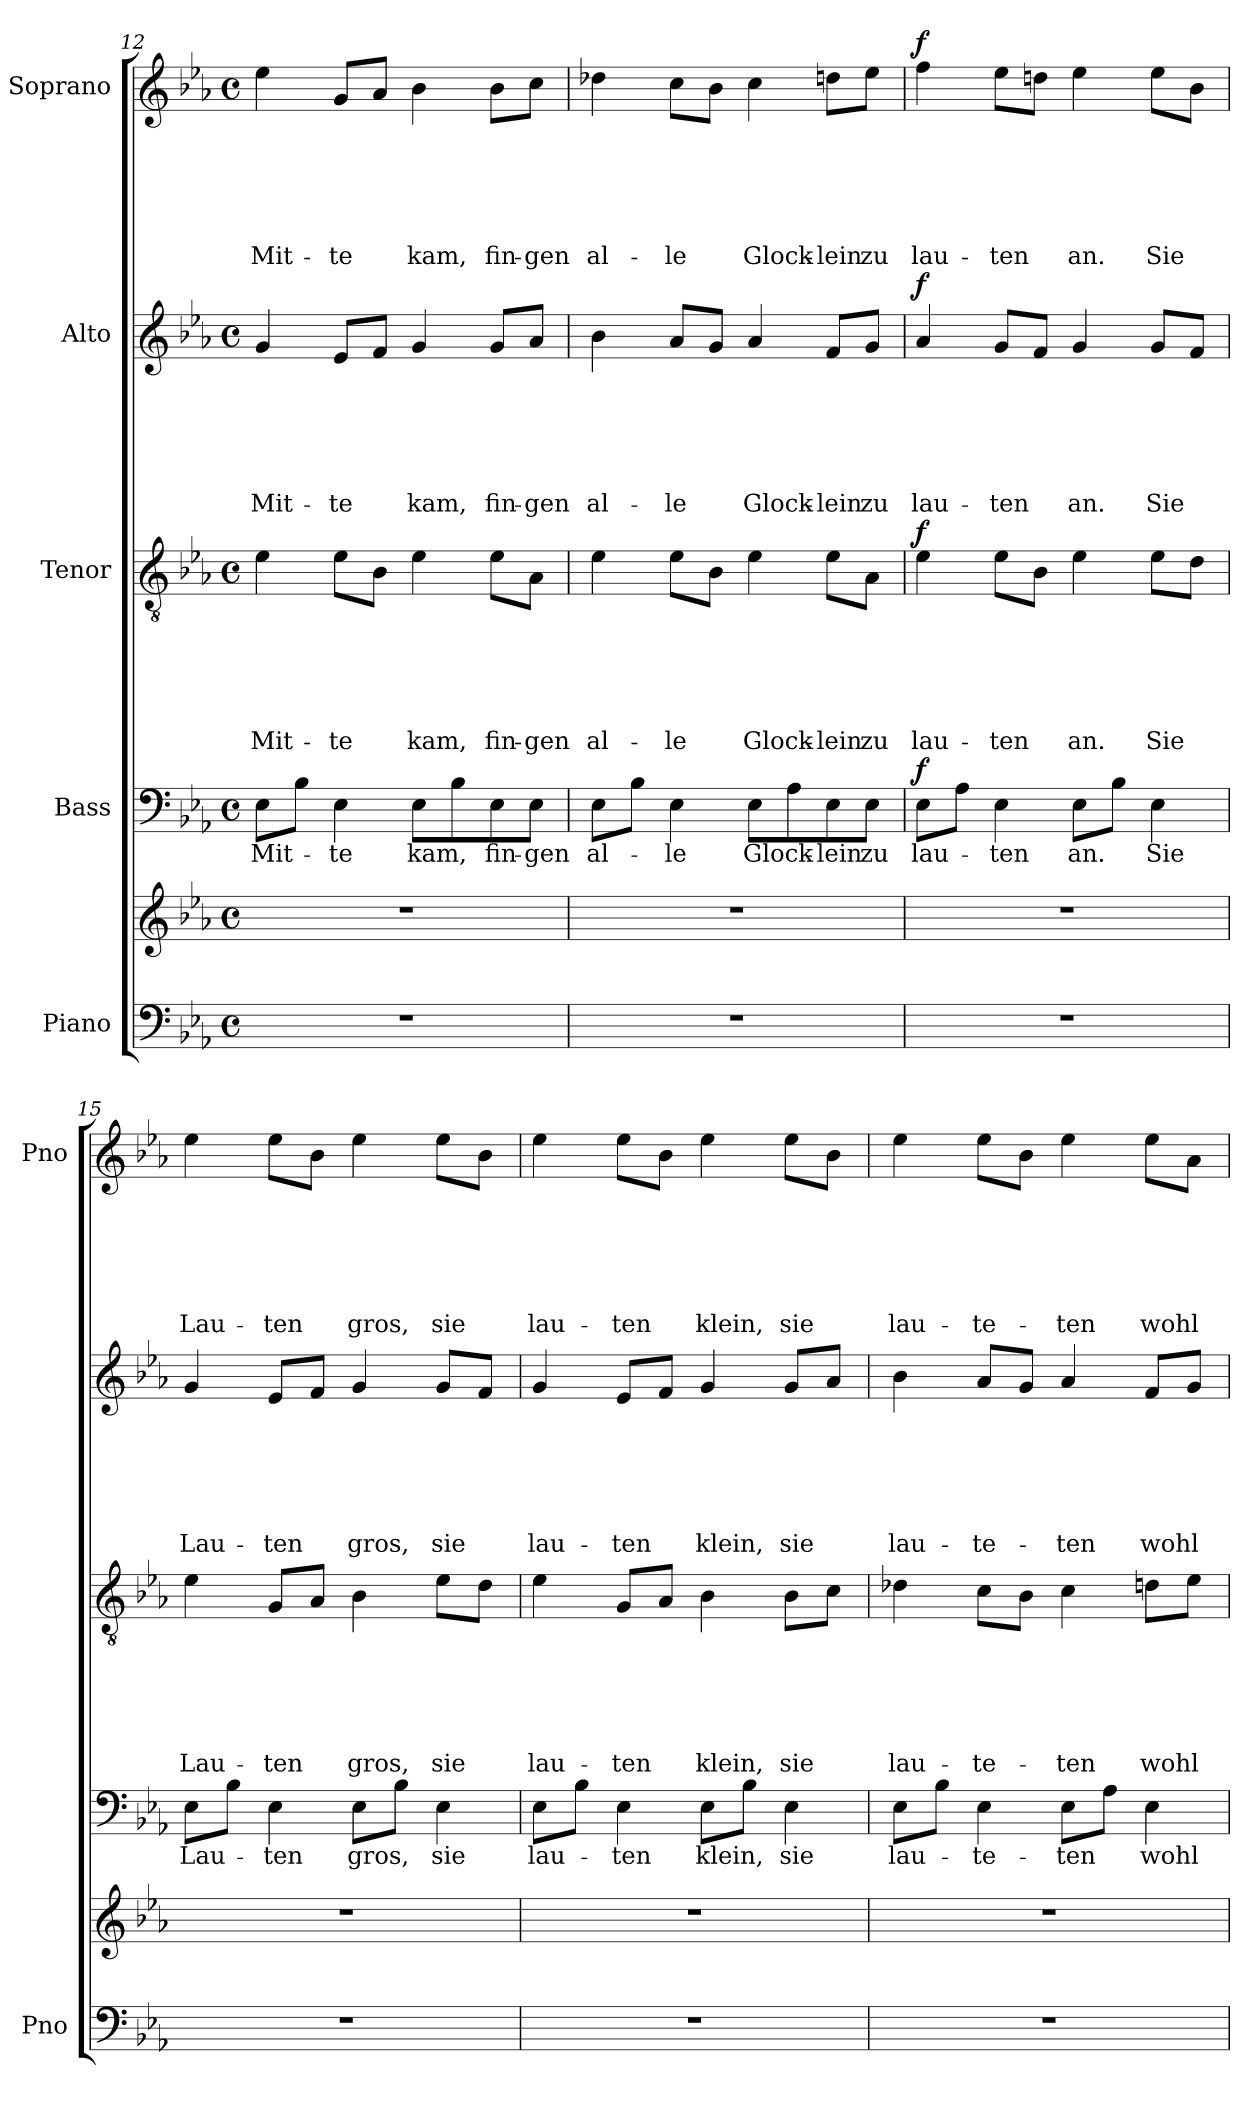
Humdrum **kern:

**kern	**kern	**kern	**text	**dynam	**kern	**text	**text	**text	**text	**text	**text	**dynam	**kern	**text	**text	**text	**text	**text	**text	**dynam	**kern	**text	**text	**text	**text	**text	**text	**dynam
*part5	*part5	*part4	*part4	*part4	*part3	*part3	*part3	*part3	*part3	*part3	*part3	*part3	*part2	*part2	*part2	*part2	*part2	*part2	*part2	*part2	*part1	*part1	*part1	*part1	*part1	*part1	*part1	*part1
*staff6	*staff5	*staff4	*staff4	*staff4	*staff3	*staff3	*staff3	*staff3	*staff3	*staff3	*staff3	*staff3	*staff2	*staff2	*staff2	*staff2	*staff2	*staff2	*staff2	*staff2	*staff1	*staff1	*staff1	*staff1	*staff1	*staff1	*staff1	*staff1
*I"Piano	*	*I"Bass	*	*	*I"Tenor	*	*	*	*	*	*	*	*I"Alto	*	*	*	*	*	*	*	*I"Soprano	*	*	*	*	*	*	*
*I'Pno	*	*	*	*	*	*	*	*	*	*	*	*	*	*	*	*	*	*	*	*	*I'Pno	*	*	*	*	*	*	*
*clefF4	*clefG2	*clefF4	*	*	*clefGv2	*	*	*	*	*	*	*	*clefG2	*	*	*	*	*	*	*	*clefG2	*	*	*	*	*	*	*
*k[b-e-a-]	*k[b-e-a-]	*k[b-e-a-]	*	*	*k[b-e-a-]	*	*	*	*	*	*	*	*k[b-e-a-]	*	*	*	*	*	*	*	*k[b-e-a-]	*	*	*	*	*	*	*
*E-:	*E-:	*E-:	*	*	*E-:	*	*	*	*	*	*	*	*E-:	*	*	*	*	*	*	*	*E-:	*	*	*	*	*	*	*
*M4/4	*M4/4	*M4/4	*	*	*M4/4	*	*	*	*	*	*	*	*M4/4	*	*	*	*	*	*	*	*M4/4	*	*	*	*	*	*	*
*met(c)	*met(c)	*met(c)	*	*	*met(c)	*	*	*	*	*	*	*	*met(c)	*	*	*	*	*	*	*	*met(c)	*	*	*	*	*	*	*
=12	=12	=12	=12	=12	=12	=12	=12	=12	=12	=12	=12	=12	=12	=12	=12	=12	=12	=12	=12	=12	=12	=12	=12	=12	=12	=12	=12	=12
!	!	!	!LO:LY:b	!	!	!	!	!	!	!	!LO:LY:b	!	!	!	!	!	!	!	!LO:LY:b	!	!	!	!	!	!	!	!LO:LY:b	!
1r	1r	8E-\L	Mit-	.	4e-\	.	.	.	.	.	Mit-	.	4g/	.	.	.	.	.	Mit-	.	4ee-\	.	.	.	.	.	Mit-	.
.	.	8B-\J	.	.	.	.	.	.	.	.	.	.	.	.	.	.	.	.	.	.	.	.	.	.	.	.	.	.
!	!	!	!LO:LY:b	!	!	!	!	!	!	!	!LO:LY:b	!	!	!	!	!	!	!	!LO:LY:b	!	!	!	!	!	!	!	!LO:LY:b	!
.	.	4E-\	-te	.	8e-\L	.	.	.	.	.	-te	.	8e-/L	.	.	.	.	.	-te	.	8g/L	.	.	.	.	.	-te	.
.	.	.	.	.	8B-\J	.	.	.	.	.	.	.	8f/J	.	.	.	.	.	.	.	8a-/J	.	.	.	.	.	.	.
!	!	!	!LO:LY:b	!	!	!	!	!	!	!	!LO:LY:b	!	!	!	!	!	!	!	!LO:LY:b	!	!	!	!	!	!	!	!LO:LY:b	!
.	.	8E-\L	kam,	.	4e-\	.	.	.	.	.	kam,	.	4g/	.	.	.	.	.	kam,	.	4b-\	.	.	.	.	.	kam,	.
.	.	8B-\	.	.	.	.	.	.	.	.	.	.	.	.	.	.	.	.	.	.	.	.	.	.	.	.	.	.
!	!	!	!LO:LY:b	!	!	!	!	!	!	!	!LO:LY:b	!	!	!	!	!	!	!	!LO:LY:b	!	!	!	!	!	!	!	!LO:LY:b	!
.	.	8E-\	fin-	.	8e-\L	.	.	.	.	.	fin-	.	8g/L	.	.	.	.	.	fin-	.	8b-\L	.	.	.	.	.	fin-	.
!	!	!	!LO:LY:b	!	!	!	!	!	!	!	!LO:LY:b	!	!	!	!	!	!	!	!LO:LY:b	!	!	!	!	!	!	!	!LO:LY:b	!
.	.	8E-\J	-gen	.	8A-\J	.	.	.	.	.	-gen	.	8a-/J	.	.	.	.	.	-gen	.	8cc\J	.	.	.	.	.	-gen	.
=13	=13	=13	=13	=13	=13	=13	=13	=13	=13	=13	=13	=13	=13	=13	=13	=13	=13	=13	=13	=13	=13	=13	=13	=13	=13	=13	=13	=13
!	!	!	!LO:LY:b	!	!	!	!	!	!	!	!LO:LY:b	!	!	!	!	!	!	!	!LO:LY:b	!	!	!	!	!	!	!	!LO:LY:b	!
1r	1r	8E-\L	al-	.	4e-\	.	.	.	.	.	al-	.	4b-\	.	.	.	.	.	al-	.	4dd-X\	.	.	.	.	.	al-	.
.	.	8B-\J	.	.	.	.	.	.	.	.	.	.	.	.	.	.	.	.	.	.	.	.	.	.	.	.	.	.
!	!	!	!LO:LY:b	!	!	!	!	!	!	!	!LO:LY:b	!	!	!	!	!	!	!	!LO:LY:b	!	!	!	!	!	!	!	!LO:LY:b	!
.	.	4E-\	-le	.	8e-\L	.	.	.	.	.	-le	.	8a-/L	.	.	.	.	.	-le	.	8cc\L	.	.	.	.	.	-le	.
.	.	.	.	.	8B-\J	.	.	.	.	.	.	.	8g/J	.	.	.	.	.	.	.	8b-\J	.	.	.	.	.	.	.
!	!	!	!LO:LY:b	!	!	!	!	!	!	!	!LO:LY:b	!	!	!	!	!	!	!	!LO:LY:b	!	!	!	!	!	!	!	!LO:LY:b	!
.	.	8E-\L	Glock-	.	4e-\	.	.	.	.	.	Glock-	.	4a-/	.	.	.	.	.	Glock-	.	4cc\	.	.	.	.	.	Glock-	.
.	.	8A-\	.	.	.	.	.	.	.	.	.	.	.	.	.	.	.	.	.	.	.	.	.	.	.	.	.	.
!	!	!	!LO:LY:b	!	!	!	!	!	!	!	!LO:LY:b	!	!	!	!	!	!	!	!LO:LY:b	!	!	!	!	!	!	!	!LO:LY:b	!
.	.	8E-\	-lein	.	8e-\L	.	.	.	.	.	-lein	.	8f/L	.	.	.	.	.	-lein	.	8ddn\L	.	.	.	.	.	-lein	.
!	!	!	!LO:LY:b	!	!	!	!	!	!	!	!LO:LY:b	!	!	!	!	!	!	!	!LO:LY:b	!	!	!	!	!	!	!	!LO:LY:b	!
.	.	8E-\J	zu	.	8A-\J	.	.	.	.	.	zu	.	8g/J	.	.	.	.	.	zu	.	8ee-\J	.	.	.	.	.	zu	.
=14	=14	=14	=14	=14	=14	=14	=14	=14	=14	=14	=14	=14	=14	=14	=14	=14	=14	=14	=14	=14	=14	=14	=14	=14	=14	=14	=14	=14
!	!	!	!LO:LY:b	!LO:DY:b	!	!	!	!	!	!	!LO:LY:b	!LO:DY:b	!	!	!	!	!	!	!LO:LY:b	!LO:DY:b	!	!	!	!	!	!	!LO:LY:b	!LO:DY:b
1r	1r	8E-\L	lau-	f	4e-\	.	.	.	.	.	lau-	f	4a-/	.	.	.	.	.	lau-	f	4ff\	.	.	.	.	.	lau-	f
.	.	8A-\J	.	.	.	.	.	.	.	.	.	.	.	.	.	.	.	.	.	.	.	.	.	.	.	.	.	.
!	!	!	!LO:LY:b	!	!	!	!	!	!	!	!LO:LY:b	!	!	!	!	!	!	!	!LO:LY:b	!	!	!	!	!	!	!	!LO:LY:b	!
.	.	4E-\	-ten	.	8e-\L	.	.	.	.	.	-ten	.	8g/L	.	.	.	.	.	-ten	.	8ee-\L	.	.	.	.	.	-ten	.
.	.	.	.	.	8B-\J	.	.	.	.	.	.	.	8f/J	.	.	.	.	.	.	.	8ddn\J	.	.	.	.	.	.	.
!	!	!	!LO:LY:b	!	!	!	!	!	!	!	!LO:LY:b	!	!	!	!	!	!	!	!LO:LY:b	!	!	!	!	!	!	!	!LO:LY:b	!
.	.	8E-\L	an.	.	4e-\	.	.	.	.	.	an.	.	4g/	.	.	.	.	.	an.	.	4ee-\	.	.	.	.	.	an.	.
.	.	8B-\J	.	.	.	.	.	.	.	.	.	.	.	.	.	.	.	.	.	.	.	.	.	.	.	.	.	.
!	!	!	!LO:LY:b	!	!	!	!	!	!	!	!LO:LY:b	!	!	!	!	!	!	!	!LO:LY:b	!	!	!	!	!	!	!	!LO:LY:b	!
.	.	4E-\	Sie	.	8e-\L	.	.	.	.	.	Sie	.	8g/L	.	.	.	.	.	Sie	.	8ee-\L	.	.	.	.	.	Sie	.
.	.	.	.	.	8d\J	.	.	.	.	.	.	.	8f/J	.	.	.	.	.	.	.	8b-\J	.	.	.	.	.	.	.
!!LO:PB:g=z
=15	=15	=15	=15	=15	=15	=15	=15	=15	=15	=15	=15	=15	=15	=15	=15	=15	=15	=15	=15	=15	=15	=15	=15	=15	=15	=15	=15	=15
!	!	!	!LO:LY:b	!	!	!	!	!	!	!	!LO:LY:b	!	!	!	!	!	!	!	!LO:LY:b	!	!	!	!	!	!	!	!LO:LY:b	!
1r	1r	8E-\L	Lau-	.	4e-\	.	.	.	.	.	Lau-	.	4g/	.	.	.	.	.	Lau-	.	4ee-\	.	.	.	.	.	Lau-	.
.	.	8B-\J	.	.	.	.	.	.	.	.	.	.	.	.	.	.	.	.	.	.	.	.	.	.	.	.	.	.
!	!	!	!LO:LY:b	!	!	!	!	!	!	!	!LO:LY:b	!	!	!	!	!	!	!	!LO:LY:b	!	!	!	!	!	!	!	!LO:LY:b	!
.	.	4E-\	-ten	.	8G/L	.	.	.	.	.	-ten	.	8e-/L	.	.	.	.	.	-ten	.	8ee-\L	.	.	.	.	.	-ten	.
.	.	.	.	.	8A-/J	.	.	.	.	.	.	.	8f/J	.	.	.	.	.	.	.	8b-\J	.	.	.	.	.	.	.
!	!	!	!LO:LY:b	!	!	!	!	!	!	!	!LO:LY:b	!	!	!	!	!	!	!	!LO:LY:b	!	!	!	!	!	!	!	!LO:LY:b	!
.	.	8E-\L	gros,	.	4B-\	.	.	.	.	.	gros,	.	4g/	.	.	.	.	.	gros,	.	4ee-\	.	.	.	.	.	gros,	.
.	.	8B-\J	.	.	.	.	.	.	.	.	.	.	.	.	.	.	.	.	.	.	.	.	.	.	.	.	.	.
!	!	!	!LO:LY:b	!	!	!	!	!	!	!	!LO:LY:b	!	!	!	!	!	!	!	!LO:LY:b	!	!	!	!	!	!	!	!LO:LY:b	!
.	.	4E-\	sie	.	8e-\L	.	.	.	.	.	sie	.	8g/L	.	.	.	.	.	sie	.	8ee-\L	.	.	.	.	.	sie	.
.	.	.	.	.	8d\J	.	.	.	.	.	.	.	8f/J	.	.	.	.	.	.	.	8b-\J	.	.	.	.	.	.	.
=16	=16	=16	=16	=16	=16	=16	=16	=16	=16	=16	=16	=16	=16	=16	=16	=16	=16	=16	=16	=16	=16	=16	=16	=16	=16	=16	=16	=16
!	!	!	!LO:LY:b	!	!	!	!	!	!	!	!LO:LY:b	!	!	!	!	!	!	!	!LO:LY:b	!	!	!	!	!	!	!	!LO:LY:b	!
1r	1r	8E-\L	lau-	.	4e-\	.	.	.	.	.	lau-	.	4g/	.	.	.	.	.	lau-	.	4ee-\	.	.	.	.	.	lau-	.
.	.	8B-\J	.	.	.	.	.	.	.	.	.	.	.	.	.	.	.	.	.	.	.	.	.	.	.	.	.	.
!	!	!	!LO:LY:b	!	!	!	!	!	!	!	!LO:LY:b	!	!	!	!	!	!	!	!LO:LY:b	!	!	!	!	!	!	!	!LO:LY:b	!
.	.	4E-\	-ten	.	8G/L	.	.	.	.	.	-ten	.	8e-/L	.	.	.	.	.	-ten	.	8ee-\L	.	.	.	.	.	-ten	.
.	.	.	.	.	8A-/J	.	.	.	.	.	.	.	8f/J	.	.	.	.	.	.	.	8b-\J	.	.	.	.	.	.	.
!	!	!	!LO:LY:b	!	!	!	!	!	!	!	!LO:LY:b	!	!	!	!	!	!	!	!LO:LY:b	!	!	!	!	!	!	!	!LO:LY:b	!
.	.	8E-\L	klein,	.	4B-\	.	.	.	.	.	klein,	.	4g/	.	.	.	.	.	klein,	.	4ee-\	.	.	.	.	.	klein,	.
.	.	8B-\J	.	.	.	.	.	.	.	.	.	.	.	.	.	.	.	.	.	.	.	.	.	.	.	.	.	.
!	!	!	!LO:LY:b	!	!	!	!	!	!	!	!LO:LY:b	!	!	!	!	!	!	!	!LO:LY:b	!	!	!	!	!	!	!	!LO:LY:b	!
.	.	4E-\	sie	.	8B-\L	.	.	.	.	.	sie	.	8g/L	.	.	.	.	.	sie	.	8ee-\L	.	.	.	.	.	sie	.
.	.	.	.	.	8c\J	.	.	.	.	.	.	.	8a-/J	.	.	.	.	.	.	.	8b-\J	.	.	.	.	.	.	.
=17	=17	=17	=17	=17	=17	=17	=17	=17	=17	=17	=17	=17	=17	=17	=17	=17	=17	=17	=17	=17	=17	=17	=17	=17	=17	=17	=17	=17
!	!	!	!LO:LY:b	!	!	!	!	!	!	!	!LO:LY:b	!	!	!	!	!	!	!	!LO:LY:b	!	!	!	!	!	!	!	!LO:LY:b	!
1r	1r	8E-\L	lau-	.	4d-X\	.	.	.	.	.	lau-	.	4b-\	.	.	.	.	.	lau-	.	4ee-\	.	.	.	.	.	lau-	.
.	.	8B-\J	.	.	.	.	.	.	.	.	.	.	.	.	.	.	.	.	.	.	.	.	.	.	.	.	.	.
!	!	!	!LO:LY:b	!	!	!	!	!	!	!	!LO:LY:b	!	!	!	!	!	!	!	!LO:LY:b	!	!	!	!	!	!	!	!LO:LY:b	!
.	.	4E-\	-te-	.	8c\L	.	.	.	.	.	-te-	.	8a-/L	.	.	.	.	.	-te-	.	8ee-\L	.	.	.	.	.	-te-	.
.	.	.	.	.	8B-\J	.	.	.	.	.	.	.	8g/J	.	.	.	.	.	.	.	8b-\J	.	.	.	.	.	.	.
!	!	!	!LO:LY:b	!	!	!	!	!	!	!	!LO:LY:b	!	!	!	!	!	!	!	!LO:LY:b	!	!	!	!	!	!	!	!LO:LY:b	!
.	.	8E-\L	-ten	.	4c\	.	.	.	.	.	-ten	.	4a-/	.	.	.	.	.	-ten	.	4ee-\	.	.	.	.	.	-ten	.
.	.	8A-\J	.	.	.	.	.	.	.	.	.	.	.	.	.	.	.	.	.	.	.	.	.	.	.	.	.	.
!	!	!	!LO:LY:b	!	!	!	!	!	!	!	!LO:LY:b	!	!	!	!	!	!	!	!LO:LY:b	!	!	!	!	!	!	!	!LO:LY:b	!
.	.	4E-\	wohl	.	8dn\L	.	.	.	.	.	wohl	.	8f/L	.	.	.	.	.	wohl	.	8ee-\L	.	.	.	.	.	wohl	.
.	.	.	.	.	8e-\J	.	.	.	.	.	.	.	8g/J	.	.	.	.	.	.	.	8a-\J	.	.	.	.	.	.	.
=	=	=	=	=	=	=	=	=	=	=	=	=	=	=	=	=	=	=	=	=	=	=	=	=	=	=	=	=
*-	*-	*-	*-	*-	*-	*-	*-	*-	*-	*-	*-	*-	*-	*-	*-	*-	*-	*-	*-	*-	*-	*-	*-	*-	*-	*-	*-	*-
